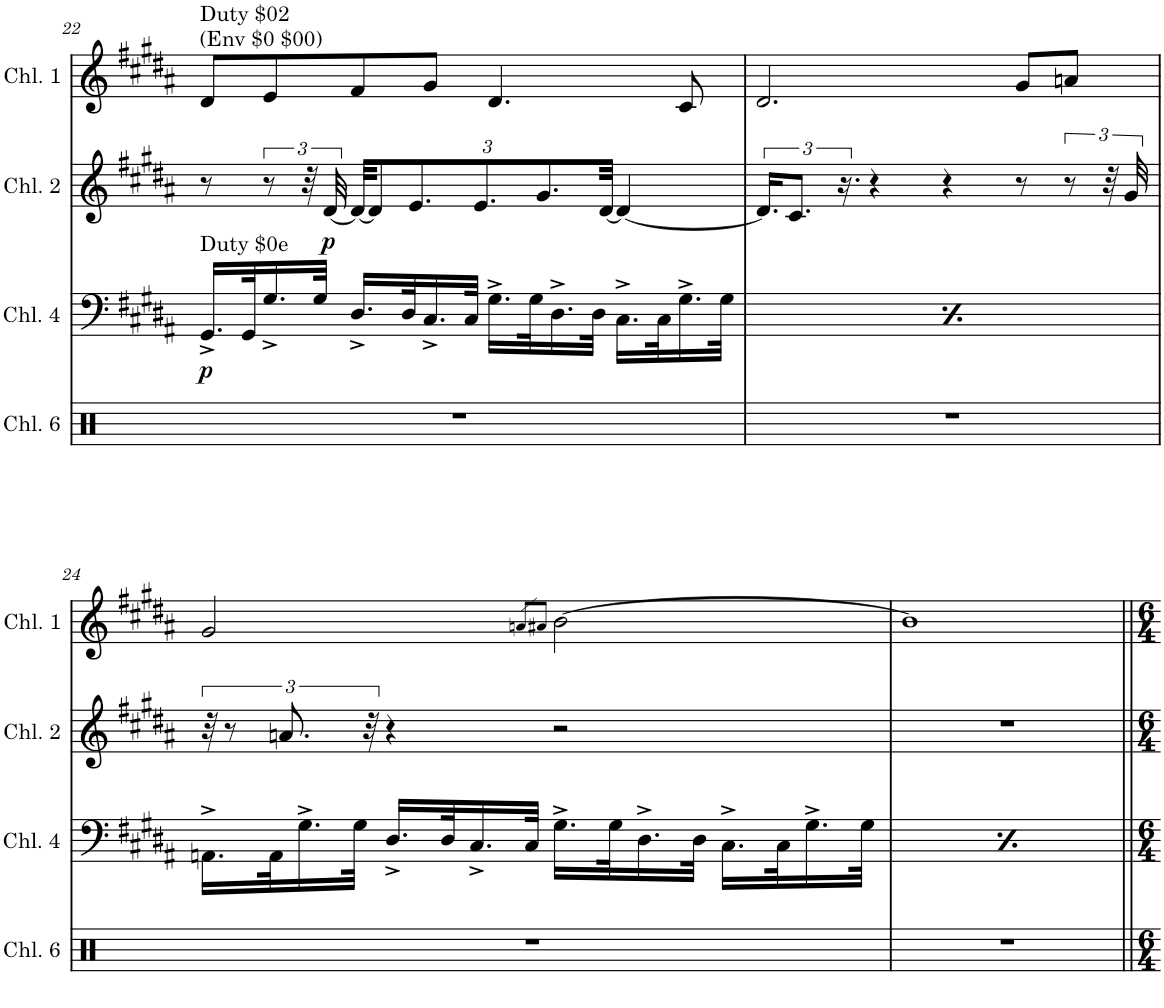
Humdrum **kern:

**kern	**kern	**dynam	**kern	**dynam	**kern
*part4	*part3	*part3	*part2	*part2	*part1
*staff4	*staff3	*staff3	*staff2	*staff2	*staff1
*I"Channel 6	*I"Channel 4	*	*I"Channel 0	*	*I"Channel 1
*I'Chl. 6	*I'Chl. 4	*	*I'Chl. 2	*	*I'Chl. 1
!!LO:PB:g=z
*clefX	*clefF4	*	*clefG2	*	*clefG2
*k[]	*k[f#c#g#d#a#]	*	*k[f#c#g#d#a#]	*	*k[f#c#g#d#a#]
*M4/4	*M4/4	*	*M4/4	*	*M4/4
*met(c)	*met(c)	*	*met(c)	*	*met(c)
=22	=22	=22	=22	=22	=22
!	!	!	!	!	!LO:TX:a:t=Duty $02
!	!	!	!	!	!LO:TX:a:t=(Env $0 $00)
!	!LO:TX:a:t=Duty $0e	!	!	!	!
!	!	!LO:DY:b	!	!	!
1r	16.GG#^/LL	p	8r	.	8d#/L
.	32GG#/K	.	.	.	.
.	16.G#^/	.	12r	.	8e/
.	.	.	48r	.	.
.	32G#/JJk	.	.	.	.
!	!	!	!	!LO:DY:b	!
.	.	.	[48d#/	p	.
*	*	*	*Xbrackettup	*	*
.	16.D#^/LL	.	48d#/KKL_	.	8f#/
.	.	.	12d#/]	.	.
.	32D#/K	.	.	.	.
.	.	.	12.e/	.	.
.	16.C#^/	.	.	.	8g#/J
.	32C#/JJk	.	.	.	.
.	.	.	12.e/	.	.
.	16.G#^\LL	.	.	.	4.d#/
.	32G#\K	.	.	.	.
.	.	.	12.g#/	.	.
.	16.D#^\	.	.	.	.
.	32D#\JJk	.	.	.	.
.	.	.	[48d#/Jkk	.	.
.	16.C#^\LL	.	4d#/_	.	.
.	32C#\K	.	.	.	.
.	16.G#^\	.	.	.	8c#/
.	32G#\JJk	.	.	.	.
=23	=23	=23	=23	=23	=23
*	*	*	*brackettup	*	*
!	!LO:TX:a:t=Duty $0e	!	!	!	!
!	!	!LO:DY:b	!	!	!
1r	16.GG#^/LL	p	24.d#/KL]	.	2.d#/
.	.	.	12.c#/J	.	.
.	32GG#/K	.	.	.	.
.	16.G#^/	.	.	.	.
.	.	.	24.r	.	.
.	32G#/JJk	.	.	.	.
.	16.D#^/LL	.	4r	.	.
.	32D#/K	.	.	.	.
.	16.C#^/	.	.	.	.
.	32C#/JJk	.	.	.	.
.	16.G#^\LL	.	4r	.	.
.	32G#\K	.	.	.	.
.	16.D#^\	.	.	.	.
.	32D#\JJk	.	.	.	.
.	16.C#^\LL	.	8r	.	8g#/L
.	32C#\K	.	.	.	.
.	16.G#^\	.	12r	.	8an/J
.	.	.	48r	.	.
.	32G#\JJk	.	.	.	.
.	.	.	48g#/	.	.
!!LO:LB:g=z
=24	=24	=24	=24	=24	=24
1r	16.AAn^\LL	.	48r	.	2g#/
.	.	.	12r	.	.
.	32AA\K	.	.	.	.
.	.	.	12.an/	.	.
.	16.G#^\	.	.	.	.
.	32G#\JJk	.	.	.	.
.	.	.	48r	.	.
.	16.D#^/LL	.	4r	.	.
.	32D#/K	.	.	.	.
.	16.C#^/	.	.	.	.
.	32C#/JJk	.	.	.	.
.	.	.	.	.	8qan/L
.	.	.	.	.	8qa#X/J
.	16.G#^\LL	.	2r	.	[2b\
.	32G#\K	.	.	.	.
.	16.D#^\	.	.	.	.
.	32D#\JJk	.	.	.	.
.	16.C#^\LL	.	.	.	.
.	32C#\K	.	.	.	.
.	16.G#^\	.	.	.	.
.	32G#\JJk	.	.	.	.
=25	=25	=25	=25	=25	=25
1r	16.AAn^\LL	.	1r	.	1b]
.	32AA\K	.	.	.	.
.	16.G#^\	.	.	.	.
.	32G#\JJk	.	.	.	.
.	16.D#^/LL	.	.	.	.
.	32D#/K	.	.	.	.
.	16.C#^/	.	.	.	.
.	32C#/JJk	.	.	.	.
.	16.G#^\LL	.	.	.	.
.	32G#\K	.	.	.	.
.	16.D#^\	.	.	.	.
.	32D#\JJk	.	.	.	.
.	16.C#^\LL	.	.	.	.
.	32C#\K	.	.	.	.
.	16.G#^\	.	.	.	.
.	32G#\JJk	.	.	.	.
=||	=||	=||	=||	=||	=||
*-	*-	*-	*-	*-	*-
